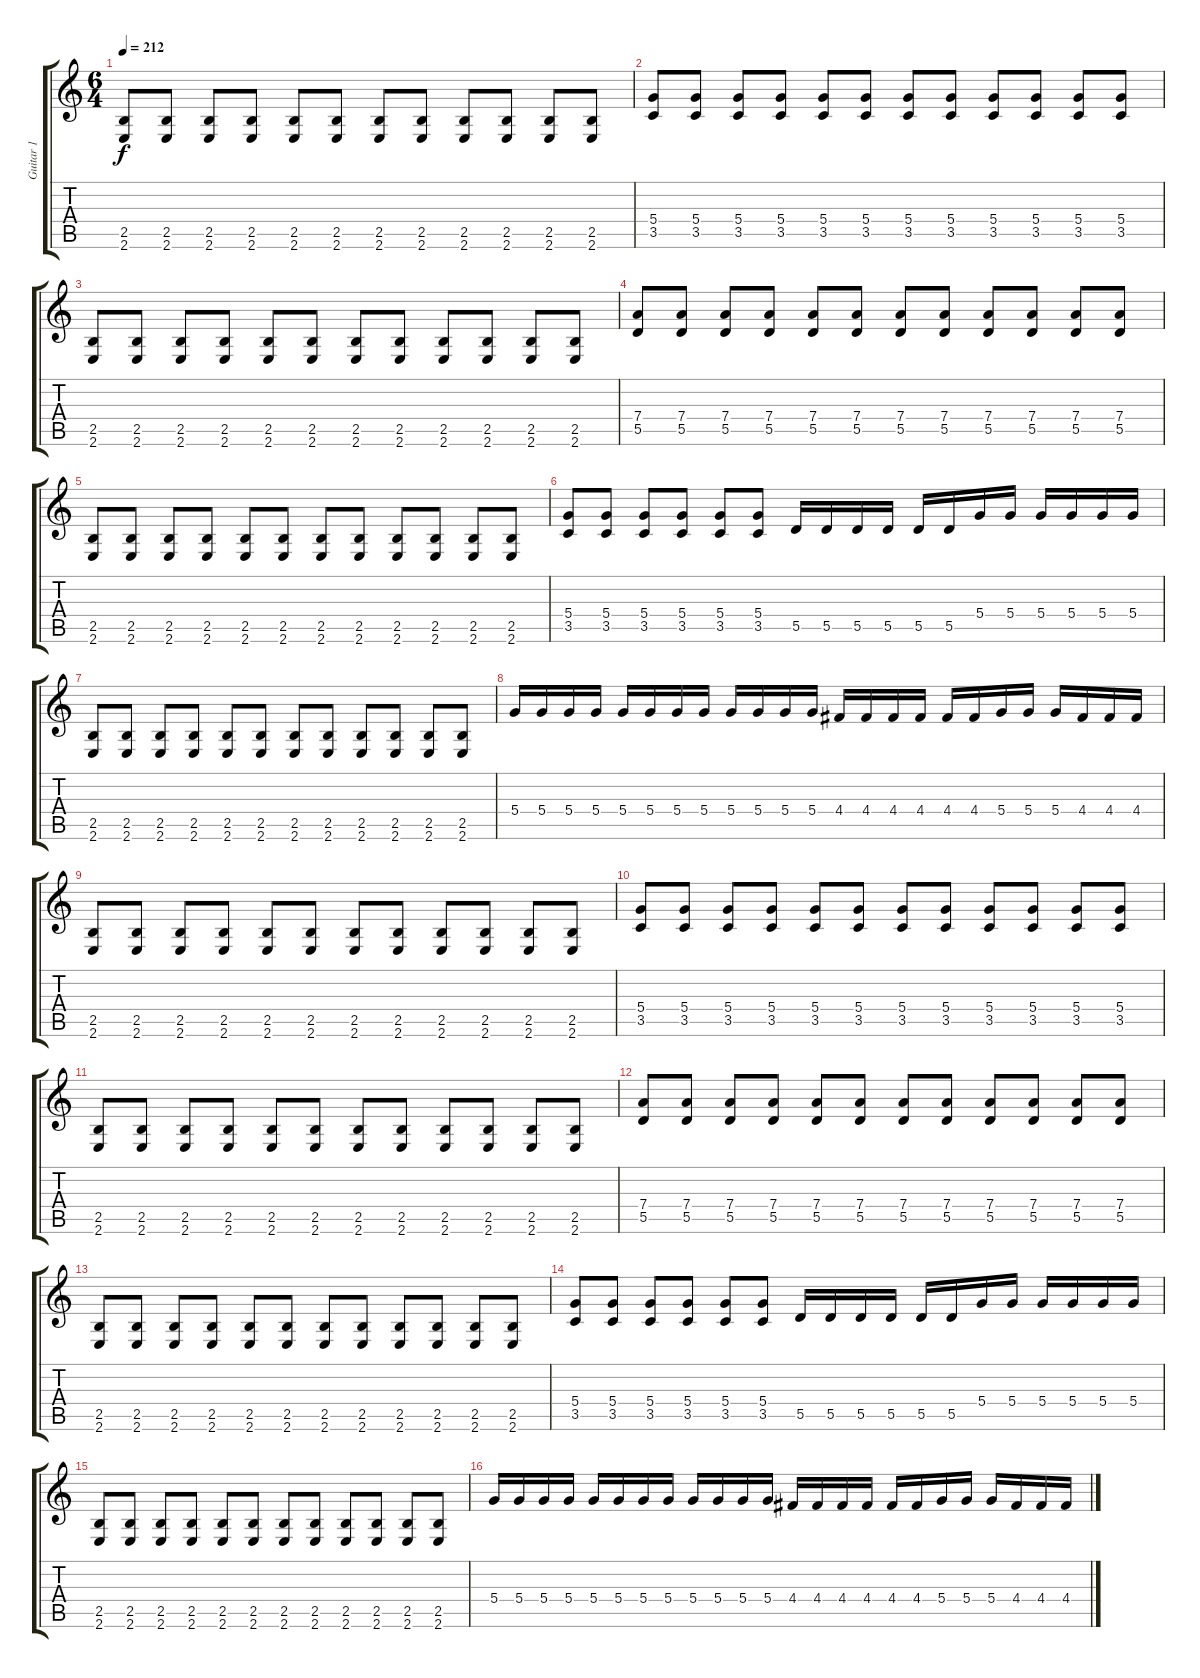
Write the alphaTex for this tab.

\track ("Guitar 1" "Guitar 1") {instrument distortionguitar}
\staff {score tabs}
\tuning (E4 B3 G3 D3 A2 D2) {hide}
\ts (6 4)
\tempo 212
\clef g2
\ks c
(2.5 2.6).8{dy f instrument distortionguitar} (2.5 2.6).8 (2.5 2.6).8 (2.5 2.6).8 (2.5 2.6).8 (2.5 2.6).8 (2.5 2.6).8 (2.5 2.6).8 (2.5 2.6).8 (2.5 2.6).8 (2.5 2.6).8 (2.5 2.6).8 |
(5.4 3.5).8 (5.4 3.5).8 (5.4 3.5).8 (5.4 3.5).8 (5.4 3.5).8 (5.4 3.5).8 (5.4 3.5).8 (5.4 3.5).8 (5.4 3.5).8 (5.4 3.5).8 (5.4 3.5).8 (5.4 3.5).8 |
(2.5 2.6).8 (2.5 2.6).8 (2.5 2.6).8 (2.5 2.6).8 (2.5 2.6).8 (2.5 2.6).8 (2.5 2.6).8 (2.5 2.6).8 (2.5 2.6).8 (2.5 2.6).8 (2.5 2.6).8 (2.5 2.6).8 |
(7.4 5.5).8 (7.4 5.5).8 (7.4 5.5).8 (7.4 5.5).8 (7.4 5.5).8 (7.4 5.5).8 (7.4 5.5).8 (7.4 5.5).8 (7.4 5.5).8 (7.4 5.5).8 (7.4 5.5).8 (7.4 5.5).8 |
(2.5 2.6).8 (2.5 2.6).8 (2.5 2.6).8 (2.5 2.6).8 (2.5 2.6).8 (2.5 2.6).8 (2.5 2.6).8 (2.5 2.6).8 (2.5 2.6).8 (2.5 2.6).8 (2.5 2.6).8 (2.5 2.6).8 |
(5.4 3.5).8 (5.4 3.5).8 (5.4 3.5).8 (5.4 3.5).8 (5.4 3.5).8 (5.4 3.5).8 5.5.16 5.5.16 5.5.16 5.5.16 5.5.16 5.5.16 5.4.16 5.4.16 5.4.16 5.4.16 5.4.16 5.4.16 |
(2.5 2.6).8 (2.5 2.6).8 (2.5 2.6).8 (2.5 2.6).8 (2.5 2.6).8 (2.5 2.6).8 (2.5 2.6).8 (2.5 2.6).8 (2.5 2.6).8 (2.5 2.6).8 (2.5 2.6).8 (2.5 2.6).8 |
5.4.16 5.4.16 5.4.16 5.4.16 5.4.16 5.4.16 5.4.16 5.4.16 5.4.16 5.4.16 5.4.16 5.4.16 4.4.16 4.4.16 4.4.16 4.4.16 4.4.16 4.4.16 5.4.16 5.4.16 5.4.16 4.4.16 4.4.16 4.4.16 |
(2.5 2.6).8 (2.5 2.6).8 (2.5 2.6).8 (2.5 2.6).8 (2.5 2.6).8 (2.5 2.6).8 (2.5 2.6).8 (2.5 2.6).8 (2.5 2.6).8 (2.5 2.6).8 (2.5 2.6).8 (2.5 2.6).8 |
(5.4 3.5).8 (5.4 3.5).8 (5.4 3.5).8 (5.4 3.5).8 (5.4 3.5).8 (5.4 3.5).8 (5.4 3.5).8 (5.4 3.5).8 (5.4 3.5).8 (5.4 3.5).8 (5.4 3.5).8 (5.4 3.5).8 |
(2.5 2.6).8 (2.5 2.6).8 (2.5 2.6).8 (2.5 2.6).8 (2.5 2.6).8 (2.5 2.6).8 (2.5 2.6).8 (2.5 2.6).8 (2.5 2.6).8 (2.5 2.6).8 (2.5 2.6).8 (2.5 2.6).8 |
(7.4 5.5).8 (7.4 5.5).8 (7.4 5.5).8 (7.4 5.5).8 (7.4 5.5).8 (7.4 5.5).8 (7.4 5.5).8 (7.4 5.5).8 (7.4 5.5).8 (7.4 5.5).8 (7.4 5.5).8 (7.4 5.5).8 |
(2.5 2.6).8 (2.5 2.6).8 (2.5 2.6).8 (2.5 2.6).8 (2.5 2.6).8 (2.5 2.6).8 (2.5 2.6).8 (2.5 2.6).8 (2.5 2.6).8 (2.5 2.6).8 (2.5 2.6).8 (2.5 2.6).8 |
(5.4 3.5).8 (5.4 3.5).8 (5.4 3.5).8 (5.4 3.5).8 (5.4 3.5).8 (5.4 3.5).8 5.5.16 5.5.16 5.5.16 5.5.16 5.5.16 5.5.16 5.4.16 5.4.16 5.4.16 5.4.16 5.4.16 5.4.16 |
(2.5 2.6).8 (2.5 2.6).8 (2.5 2.6).8 (2.5 2.6).8 (2.5 2.6).8 (2.5 2.6).8 (2.5 2.6).8 (2.5 2.6).8 (2.5 2.6).8 (2.5 2.6).8 (2.5 2.6).8 (2.5 2.6).8 |
5.4.16 5.4.16 5.4.16 5.4.16 5.4.16 5.4.16 5.4.16 5.4.16 5.4.16 5.4.16 5.4.16 5.4.16 4.4.16 4.4.16 4.4.16 4.4.16 4.4.16 4.4.16 5.4.16 5.4.16 5.4.16 4.4.16 4.4.16 4.4.16
